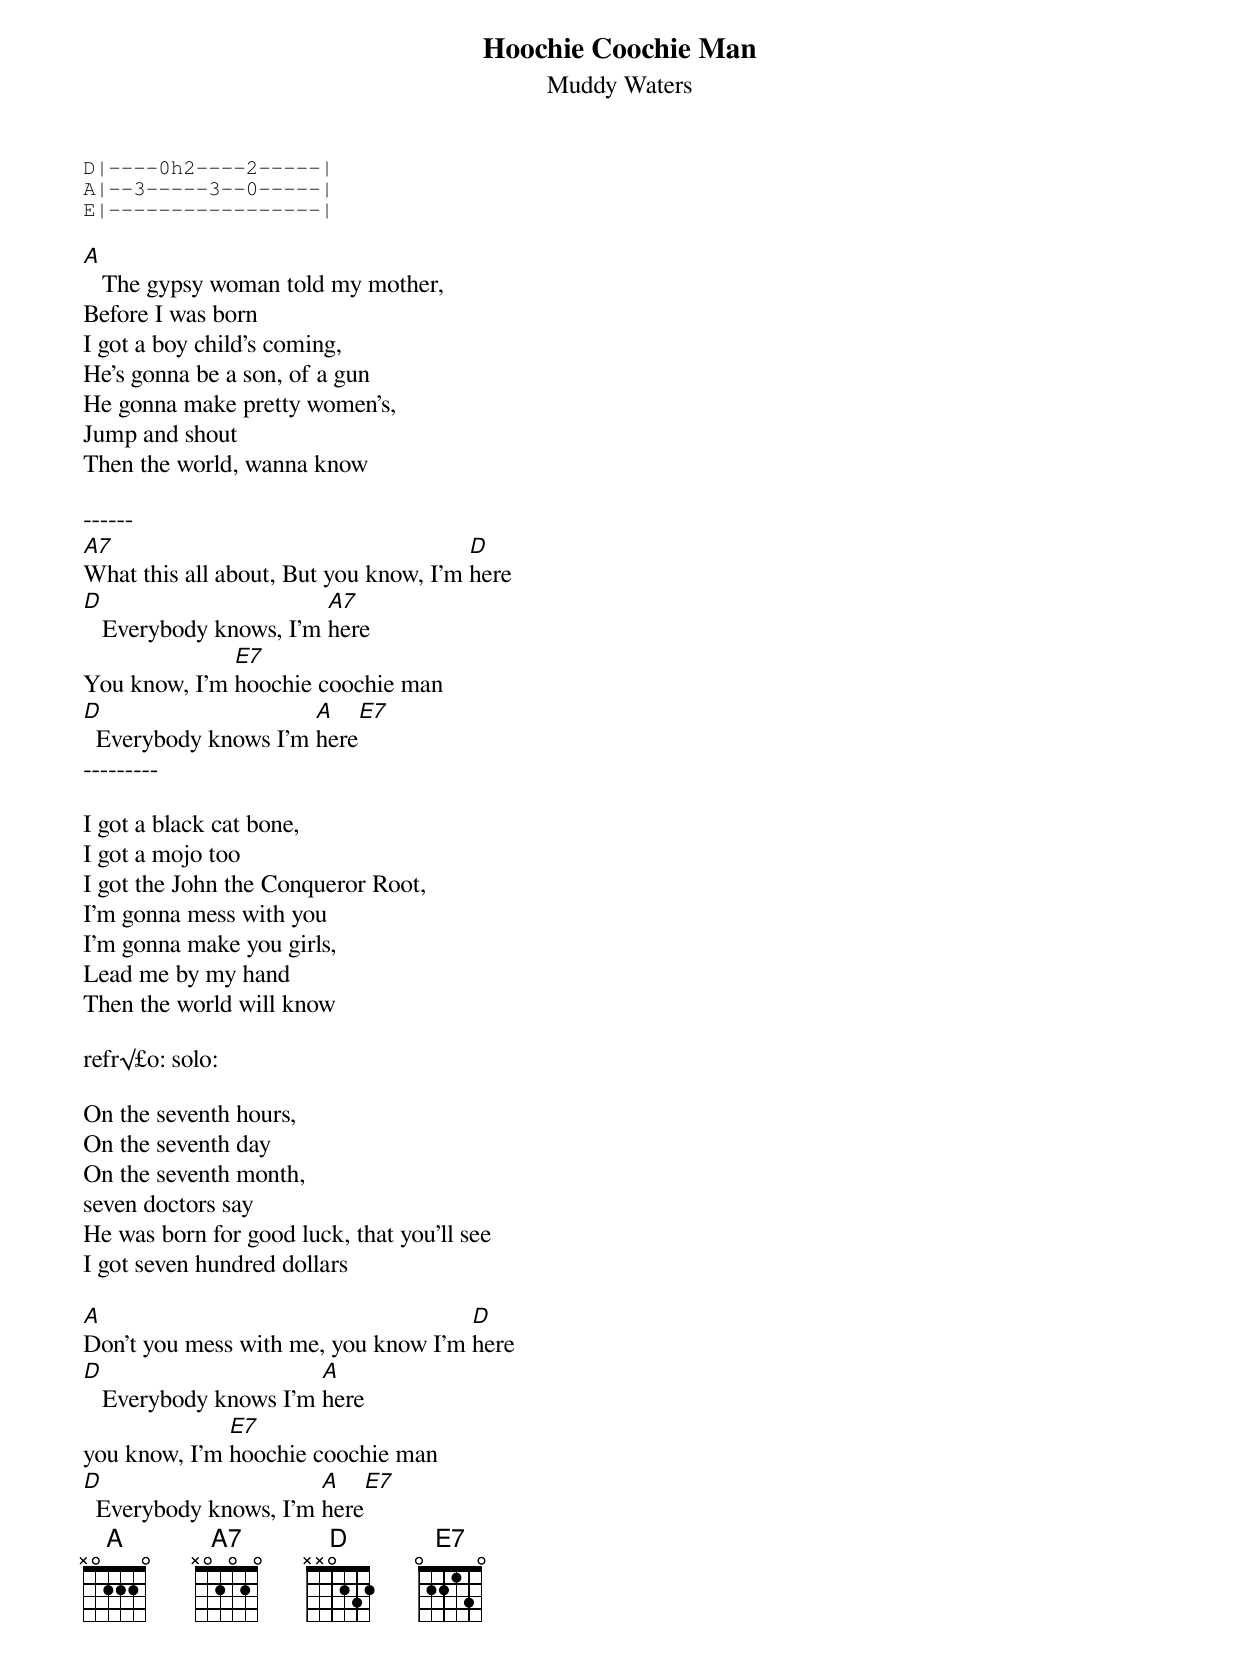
Hoochie Coochie Man
Muddy Waters

D|----0h2----2-----|
A|--3-----3--0-----|
E|-----------------|

A
   The gypsy woman told my mother,
Before I was born
I got a boy child's coming,
He's gonna be a son, of a gun
He gonna make pretty women's,
Jump and shout
Then the world, wanna know

------
A7                                     D
What this all about, But you know, I'm here
D                       A7
   Everybody knows, I'm here
              E7
You know, I'm hoochie coochie man
D                     A     E7
  Everybody knows I'm here
---------

I got a black cat bone,
I got a mojo too
I got the John the Conqueror Root,
I'm gonna mess with you
I'm gonna make you girls,
Lead me by my hand
Then the world will know

refr√£o: solo:

On the seventh hours,
On the seventh day
On the seventh month,
seven doctors say
He was born for good luck, that you'll see
I got seven hundred dollars

A                                    D
Don't you mess with me, you know I'm here
D                      A
   Everybody knows I'm here
              E7
you know, I'm hoochie coochie man
D                      A      E7
  Everybody knows, I'm here
